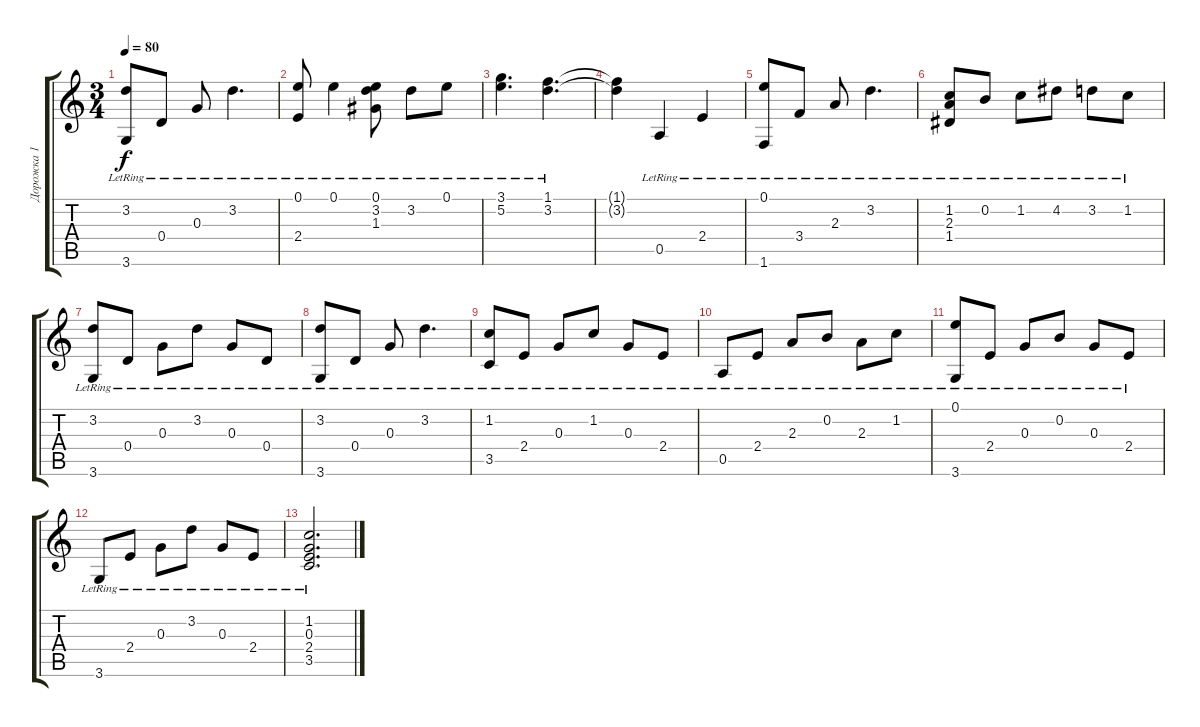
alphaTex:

\track ("Дорожка 1" "Дорожка 1") {instrument acousticguitarnylon}
\staff {score tabs}
\tuning (E4 B3 G3 D3 A2 E2) {hide}
\ts (3 4)
\tempo 80
\clef g2
\ks c
(3.2{lr} 3.6{lr}).8{dy f} 0.4{lr}.8 0.3{lr}.8 3.2{lr}.4{d} |
(0.1{lr} 2.4{lr}).8 0.1{lr}.4 (0.1{lr} 3.2{lr} 1.3{lr}).8 3.2{lr}.8 0.1{lr}.8 |
(3.1{lr} 5.2{lr}).4{d} (1.1{lr} 3.2{lr}).4{d} |
(1.1{t} 3.2{t}).4 0.5{lr}.4 2.4{lr}.4 |
(0.1{lr} 1.6{lr}).8 3.4{lr}.8 2.3{lr}.8 3.2{lr}.4{d} |
(1.2{lr} 2.3{lr} 1.4{lr}).8 0.2{lr}.8 1.2{lr}.8 4.2{lr}.8 3.2{lr}.8 1.2{lr}.8 |
(3.2{lr} 3.6{lr}).8 0.4{lr}.8 0.3{lr}.8 3.2{lr}.8 0.3{lr}.8 0.4{lr}.8 |
(3.2{lr} 3.6{lr}).8 0.4{lr}.8 0.3{lr}.8 3.2{lr}.4{d} |
(1.2{lr} 3.5{lr}).8 2.4{lr}.8 0.3{lr}.8 1.2{lr}.8 0.3{lr}.8 2.4{lr}.8 |
0.5{lr}.8 2.4{lr}.8 2.3{lr}.8 0.2{lr}.8 2.3{lr}.8 1.2{lr}.8 |
(0.1{lr} 3.6{lr}).8 2.4{lr}.8 0.3{lr}.8 0.2{lr}.8 0.3{lr}.8 2.4{lr}.8 |
3.6{lr}.8 2.4{lr}.8 0.3{lr}.8 3.2{lr}.8 0.3{lr}.8 2.4{lr}.8 |
(1.2{lr} 0.3{lr} 2.4{lr} 3.5{lr}).2{d}
